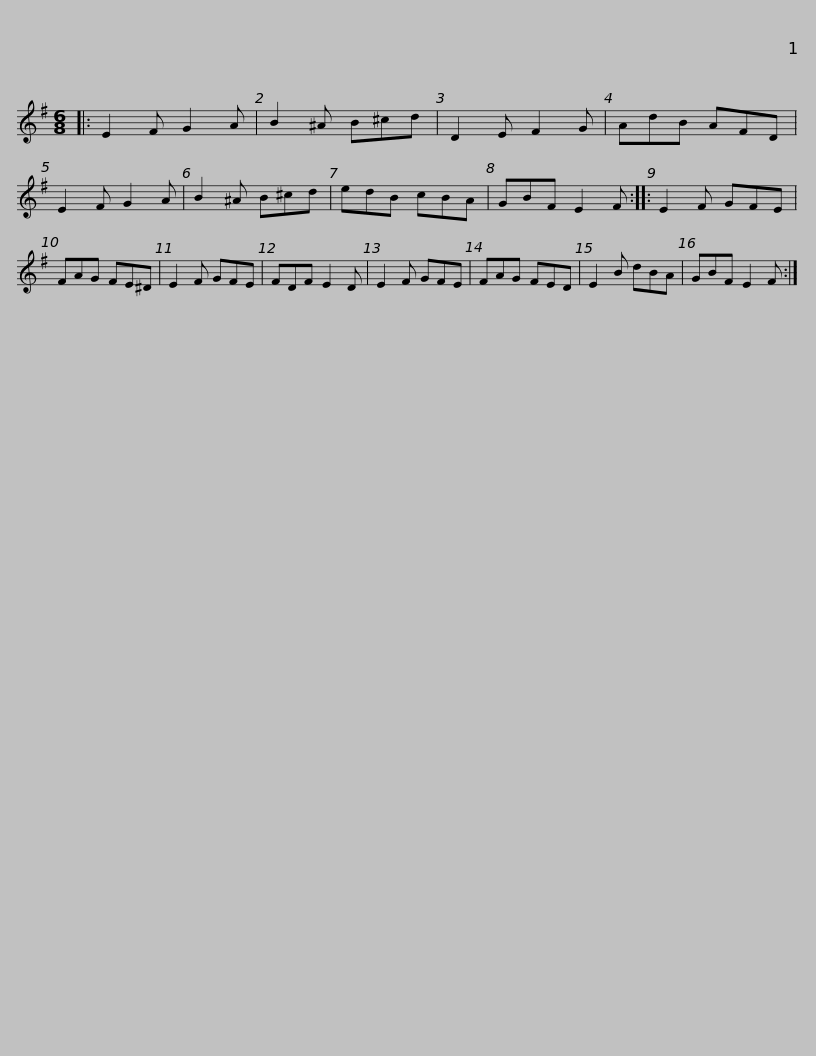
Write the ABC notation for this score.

X:1
L:1/8
M:6/8
I:linebreak $
K:Emin
V:1 treble
V:1
|: E2 F G2 A | B2 ^A B^cd | D2 E F2 G | AdB AFD | E2 F G2 A | %5
 B2 ^A B^cd | edB cBA |$ GBF E2 F :: E2 F GFE | FAG FE^D | %10
 E2 F GFE | FDF E2 D | E2 F GFE | FAG FED |$ E2 B dBA | %15
 GBF E2 F :| %16
